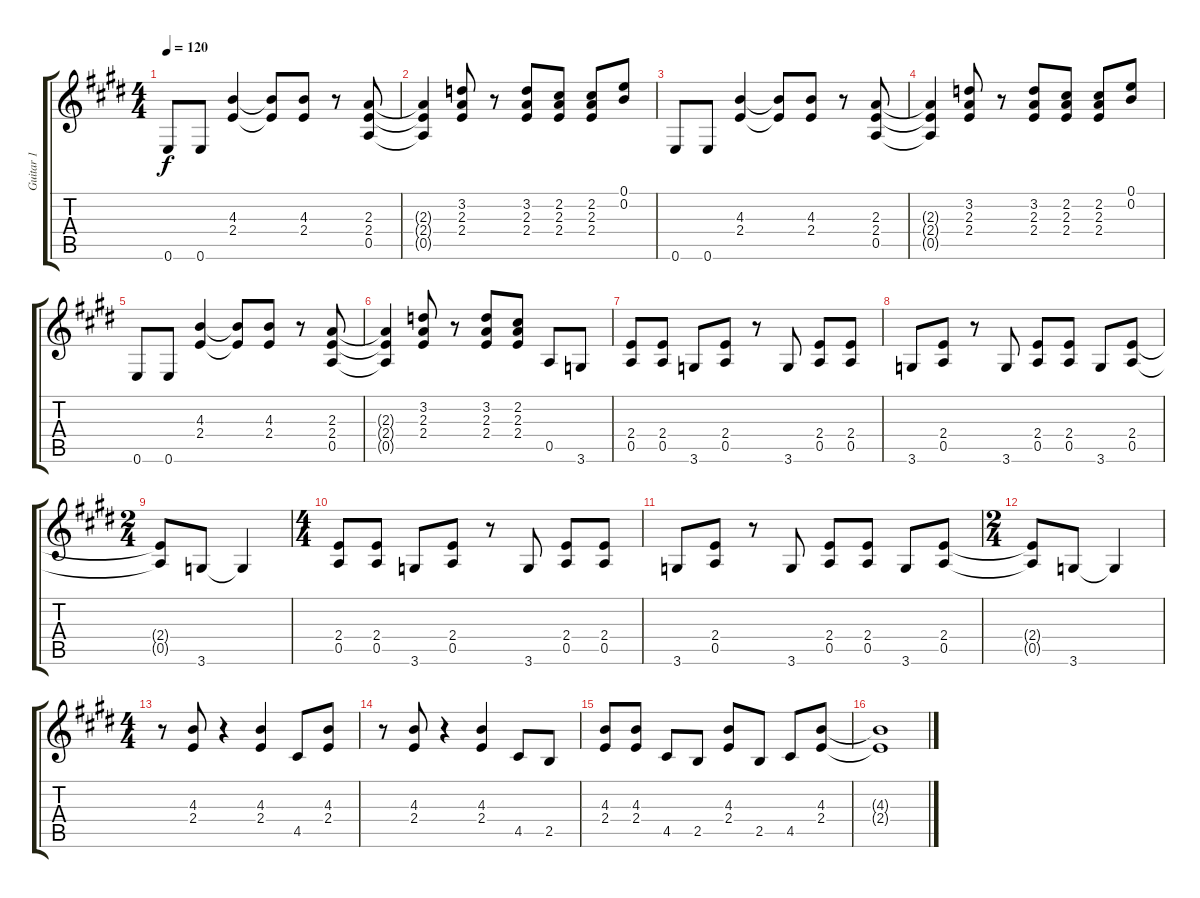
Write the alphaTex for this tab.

\track ("Guitar 1" "Guitar 1") {instrument distortionguitar}
\staff {score tabs}
\tuning (E4 B3 G3 D3 A2 E2) {hide}
\ts (4 4)
\tempo 120
\clef g2
\ks e
0.6.8{dy f} 0.6.8 (4.3 2.4).4 (4.3{t} 2.4{t}).8 (4.3 2.4).8 r.8 (2.3 2.4 0.5).8 |
(2.3{t} 2.4{t} 0.5{t}).4 (3.2 2.3 2.4).8 r.8 (3.2 2.3 2.4).8 (2.2 2.3 2.4).8 (2.2 2.3 2.4).8 (0.1 0.2).8 |
0.6.8 0.6.8 (4.3 2.4).4 (4.3{t} 2.4{t}).8 (4.3 2.4).8 r.8 (2.3 2.4 0.5).8 |
(2.3{t} 2.4{t} 0.5{t}).4 (3.2 2.3 2.4).8 r.8 (3.2 2.3 2.4).8 (2.2 2.3 2.4).8 (2.2 2.3 2.4).8 (0.1 0.2).8 |
0.6.8 0.6.8 (4.3 2.4).4 (4.3{t} 2.4{t}).8 (4.3 2.4).8 r.8 (2.3 2.4 0.5).8 |
(2.3{t} 2.4{t} 0.5{t}).4 (3.2 2.3 2.4).8 r.8 (3.2 2.3 2.4).8 (2.2 2.3 2.4).8 0.5.8 3.6.8 |
(2.4 0.5).8 (2.4 0.5).8 3.6.8 (2.4 0.5).8 r.8 3.6.8 (2.4 0.5).8 (2.4 0.5).8 |
3.6.8 (2.4 0.5).8 r.8 3.6.8 (2.4 0.5).8 (2.4 0.5).8 3.6.8 (2.4 0.5).8 |
\ts (2 4)
(2.4{t} 0.5{t}).8 3.6.8 3.6{t}.4 |
\ts (4 4)
(2.4 0.5).8 (2.4 0.5).8 3.6.8 (2.4 0.5).8 r.8 3.6.8 (2.4 0.5).8 (2.4 0.5).8 |
3.6.8 (2.4 0.5).8 r.8 3.6.8 (2.4 0.5).8 (2.4 0.5).8 3.6.8 (2.4 0.5).8 |
\ts (2 4)
(2.4{t} 0.5{t}).8 3.6.8 3.6{t}.4 |
\ts (4 4)
r.8 (4.3 2.4).8 r.4 (4.3 2.4).4 4.5.8 (4.3 2.4).8 |
r.8 (4.3 2.4).8 r.4 (4.3 2.4).4 4.5.8 2.5.8 |
(4.3 2.4).8 (4.3 2.4).8 4.5.8 2.5.8 (4.3 2.4).8 2.5.8 4.5.8 (4.3 2.4).8 |
(4.3{t} 2.4{t}).1
